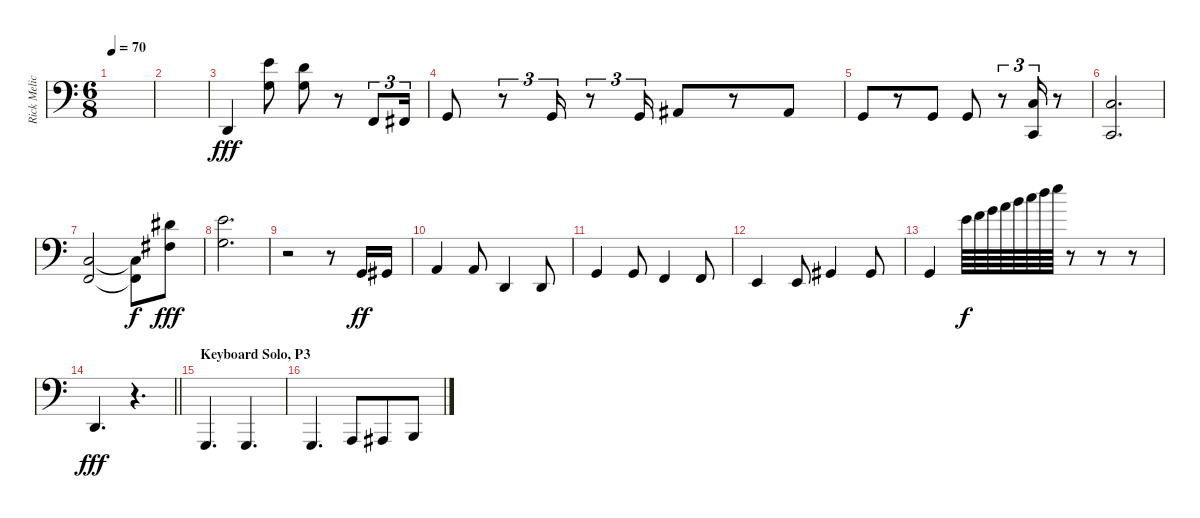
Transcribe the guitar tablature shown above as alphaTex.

\track ("Rick Melick left Hand" "Rick Melic") {instrument brightacousticpiano}
\staff {score}
\tuning (Bb3 Gb3 Db3 Ab2 Eb2 Bb1 F1) {hide}
\ts (6 8)
\tempo 70
\clef f4
\ks c
|
|
4.6.4{dy fff} (10.2 6.3).8 (8.2 6.3).8 r.8 2.5.8{tu (3 2)} 3.5.16{tu (3 2)} |
4.5.8 r.8{tu (3 2)} 4.5.16{tu (3 2)} r.8{tu (3 2)} 4.5.16{tu (3 2)} 7.5.8 r.8 7.5.8 |
4.5.8 r.8 4.5.8 4.5.8 r.8{tu (3 2)} (4.4 2.6).16{tu (3 2)} r.8 |
(4.4 2.6).2{d} |
(9.5 7.6).2 (9.5{t} 7.6{t}).8{dy f} (9.2 10.4).8{dy fff} |
(10.2 11.4).2{d} |
r.2 r.8 4.5.16{dy ff} 5.5.16 |
6.5.4 6.5.8 4.6.4 4.6.8 |
4.5.4 4.5.8 2.5.4 2.5.8 |
1.5.4 1.5.8 5.5.4 5.5.8 |
4.5.4 6.1.64{dy f} 7.1.64 9.1.64 11.1.64 13.1.64 14.1.64 16.1.64 18.1.64 r.8 r.8 r.8 |
\barLineRight lightlight
4.6.4{d dy fff} r.4{d} |
\section ("" "Keyboard Solo, P3")
2.7.4{d} 2.7.4{d} |
2.7.4{d} 4.7.8 5.7.8 6.7.8
